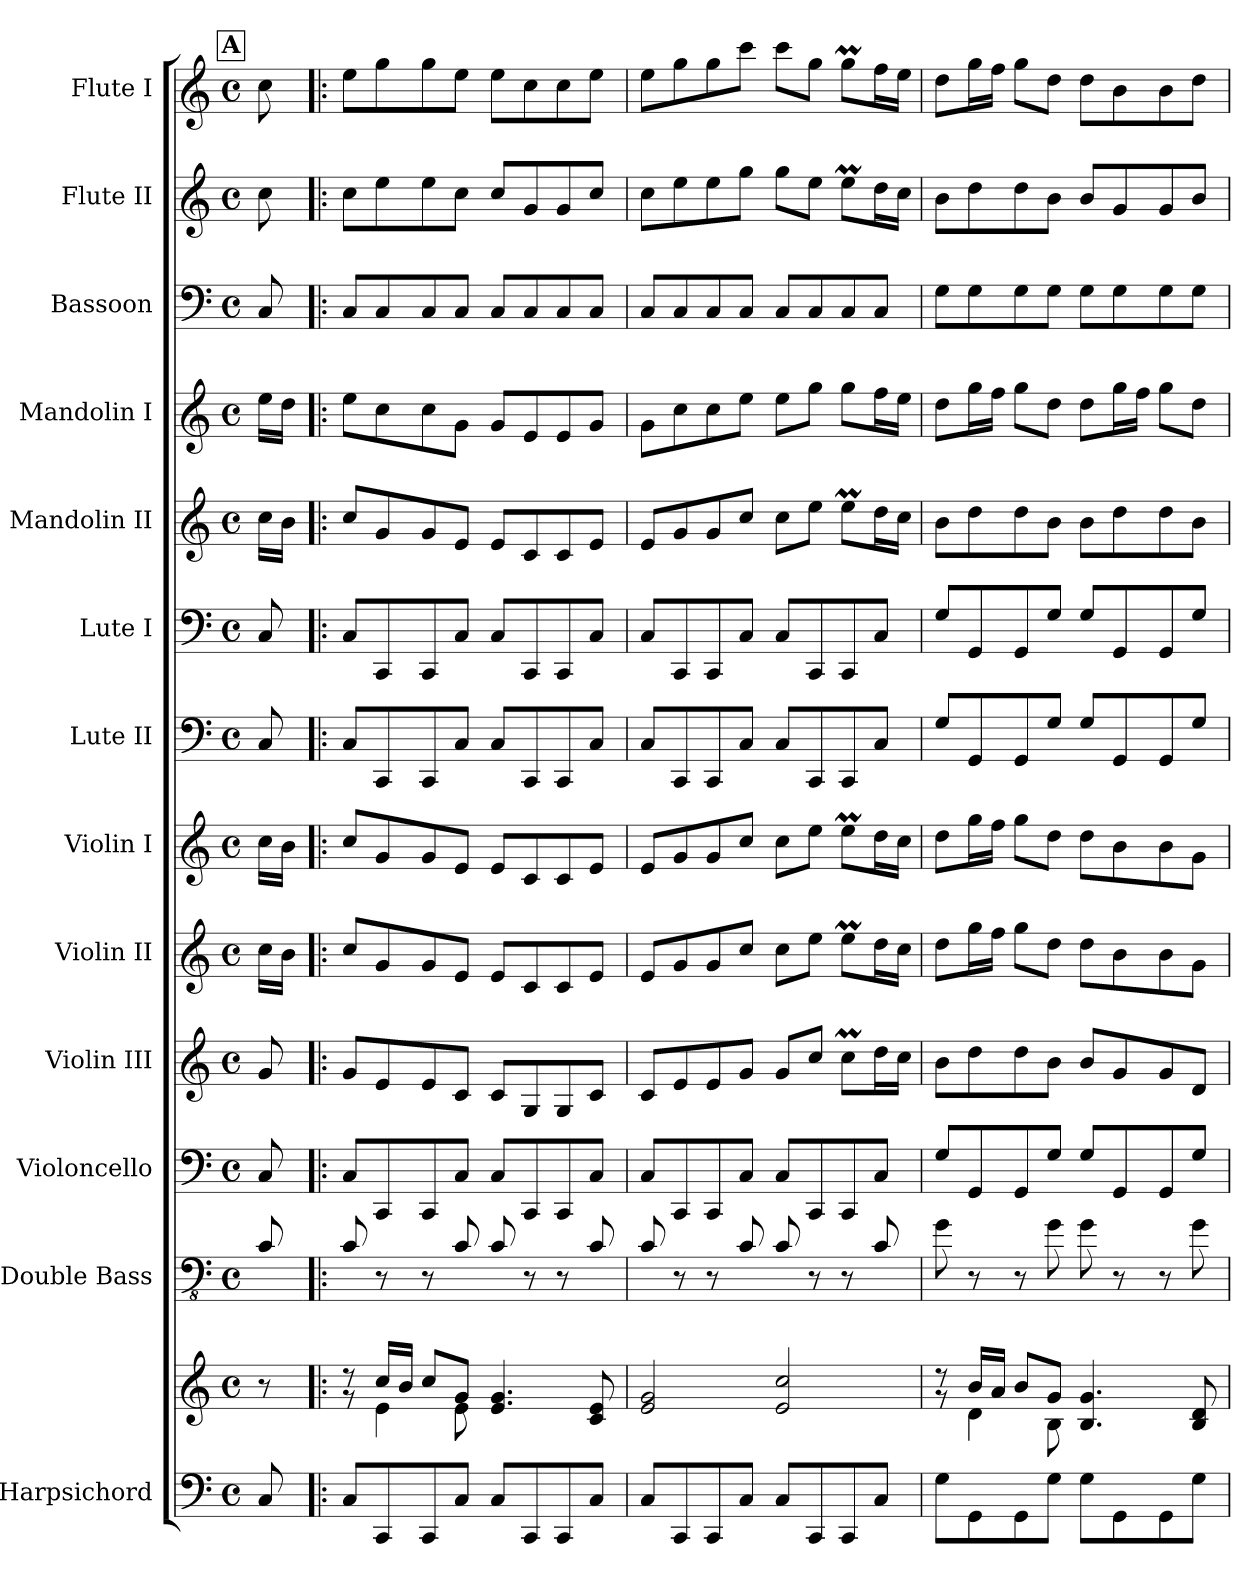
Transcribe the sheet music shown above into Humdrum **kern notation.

**kern	**kern	**kern	**kern	**kern	**kern	**kern	**kern	**kern	**kern	**kern	**kern	**kern	**kern
*part13	*part13	*part12	*part11	*part10	*part9	*part8	*part7	*part6	*part5	*part4	*part3	*part2	*part1
*staff14	*staff13	*staff12	*staff11	*staff10	*staff9	*staff8	*staff7	*staff6	*staff5	*staff4	*staff3	*staff2	*staff1
*I"Harpsichord	*	*I"Double Bass	*I"Violoncello	*I"Violin III	*I"Violin II	*I"Violin I	*I"Lute II	*I"Lute I	*I"Mandolin II	*I"Mandolin I	*I"Bassoon	*I"Flute II	*I"Flute I
*I'Hch.	*	*I'Db.	*I'Vc.	*I'Vln. III	*I'Vln. II	*I'Vln. I	*I'Lt. II	*I'Lt. I	*I'Mdn. II	*I'Mdn. I	*I'Bsn.	*I'Fl. II	*I'Fl. I
*clefF4	*clefG2	*clefFv4	*clefF4	*clefG2	*clefG2	*clefG2	*clefF4	*clefF4	*clefG2	*clefG2	*clefF4	*clefG2	*clefG2
*	*	*ITrd7c12	*	*	*	*	*	*	*	*	*	*	*
*k[]	*k[]	*k[]	*k[]	*k[]	*k[]	*k[]	*k[]	*k[]	*k[]	*k[]	*k[]	*k[]	*k[]
*M4/4	*M4/4	*M4/4	*M4/4	*M4/4	*M4/4	*M4/4	*M4/4	*M4/4	*M4/4	*M4/4	*M4/4	*M4/4	*M4/4
*met(c)	*met(c)	*met(c)	*met(c)	*met(c)	*met(c)	*met(c)	*met(c)	*met(c)	*met(c)	*met(c)	*met(c)	*met(c)	*met(c)
*MM100	*MM100	*MM100	*MM100	*MM100	*MM100	*MM100	*MM100	*MM100	*MM100	*MM100	*MM100	*MM100	*MM100
!!LO:REH:place=s1:a:B:fs=14:t=A
=	=	=	=	=	=	=	=	=	=	=	=	=	=
8C/	8r	8CC/	8C/	8g/	16cc\LL	16cc\LL	8C/	8C/	16cc\LL	16ee\LL	8C/	8cc\	8cc\
.	.	.	.	.	16b\JJ	16b\JJ	.	.	16b\JJ	16dd\JJ	.	.	.
=1!|:	=1!|:	=1!|:	=1!|:	=1!|:	=1!|:	=1!|:	=1!|:	=1!|:	=1!|:	=1!|:	=1!|:	=1!|:	=1!|:
*	*^	*	*	*	*	*	*	*	*	*	*	*	*
8C/L	8r	8r	8CC/	8C/L	8g/L	8cc/L	8cc/L	8C/L	8C/L	8cc/L	8ee\L	8C/L	8cc\L	8ee\L
8CC/	4e\	16cc/LL	8r	8CC/	8e/	8g/	8g/	8CC/	8CC/	8g/	8cc\	8C/	8ee\	8gg\
.	.	16b/JJ	.	.	.	.	.	.	.	.	.	.	.	.
8CC/	.	8cc/L	8r	8CC/	8e/	8g/	8g/	8CC/	8CC/	8g/	8cc\	8C/	8ee\	8gg\
8C/J	8e\	8g/J	8CC/	8C/J	8c/J	8e/J	8e/J	8C/J	8C/J	8e/J	8g\J	8C/J	8cc\J	8ee\J
8C/L	4.e/ 4.g/	2ryy	8CC/	8C/L	8c/L	8e/L	8e/L	8C/L	8C/L	8e/L	8g/L	8C/L	8cc/L	8ee\L
8CC/	.	.	8r	8CC/	8G/	8c/	8c/	8CC/	8CC/	8c/	8e/	8C/	8g/	8cc\
8CC/	.	.	8r	8CC/	8G/	8c/	8c/	8CC/	8CC/	8c/	8e/	8C/	8g/	8cc\
8C/J	8c/ 8e/	.	8CC/	8C/J	8c/J	8e/J	8e/J	8C/J	8C/J	8e/J	8g/J	8C/J	8cc/J	8ee\J
*	*v	*v	*	*	*	*	*	*	*	*	*	*	*	*
=2	=2	=2	=2	=2	=2	=2	=2	=2	=2	=2	=2	=2	=2
8C/L	2e/ 2g/	8CC/	8C/L	8c/L	8e/L	8e/L	8C/L	8C/L	8e/L	8g\L	8C/L	8cc\L	8ee\L
8CC/	.	8r	8CC/	8e/	8g/	8g/	8CC/	8CC/	8g/	8cc\	8C/	8ee\	8gg\
8CC/	.	8r	8CC/	8e/	8g/	8g/	8CC/	8CC/	8g/	8cc\	8C/	8ee\	8gg\
8C/J	.	8CC/	8C/J	8g/J	8cc/J	8cc/J	8C/J	8C/J	8cc/J	8ee\J	8C/J	8gg\J	8ccc\J
8C/L	2e/ 2cc/	8CC/	8C/L	8g/L	8cc\L	8cc\L	8C/L	8C/L	8cc\L	8ee\L	8C/L	8gg\L	8ccc\L
8CC/	.	8r	8CC/	8cc/J	8ee\J	8ee\J	8CC/	8CC/	8ee\J	8gg\J	8C/	8ee\J	8gg\J
8CC/	.	8r	8CC/	8ccM\L	8eem\L	8eem\L	8CC/	8CC/	8eem\L	8gg\L	8C/	8eem\L	8ggM\L
8C/J	.	8CC/	8C/J	16dd\L	16dd\L	16dd\L	8C/J	8C/J	16dd\L	16ff\L	8C/J	16dd\L	16ff\L
.	.	.	.	16cc\JJ	16cc\JJ	16cc\JJ	.	.	16cc\JJ	16ee\JJ	.	16cc\JJ	16ee\JJ
=3	=3	=3	=3	=3	=3	=3	=3	=3	=3	=3	=3	=3	=3
*	*^	*	*	*	*	*	*	*	*	*	*	*	*
8G\L	8r	8r	8GG\	8G/L	8b\L	8dd\L	8dd\L	8G/L	8G/L	8b\L	8dd\L	8G\L	8b\L	8dd\L
8GG\	4d\	16b/LL	8r	8GG/	8dd\	16gg\L	16gg\L	8GG/	8GG/	8dd\	16gg\L	8G\	8dd\	16gg\L
.	.	16a/JJ	.	.	.	16ff\JJ	16ff\JJ	.	.	.	16ff\JJ	.	.	16ff\JJ
8GG\	.	8b/L	8r	8GG/	8dd\	8gg\L	8gg\L	8GG/	8GG/	8dd\	8gg\L	8G\	8dd\	8gg\L
8G\J	8B\	8g/J	8GG\	8G/J	8b\J	8dd\J	8dd\J	8G/J	8G/J	8b\J	8dd\J	8G\J	8b\J	8dd\J
8G\L	4.B/ 4.g/	2ryy	8GG\	8G/L	8b/L	8dd\L	8dd\L	8G/L	8G/L	8b\L	8dd\L	8G\L	8b/L	8dd\L
8GG\	.	.	8r	8GG/	8g/	8b\	8b\	8GG/	8GG/	8dd\	16gg\L	8G\	8g/	8b\
.	.	.	.	.	.	.	.	.	.	.	16ff\JJ	.	.	.
8GG\	.	.	8r	8GG/	8g/	8b\	8b\	8GG/	8GG/	8dd\	8gg\L	8G\	8g/	8b\
8G\J	8B/ 8d/	.	8GG\	8G/J	8d/J	8g\J	8g\J	8G/J	8G/J	8b\J	8dd\J	8G\J	8b/J	8dd\J
*	*v	*v	*	*	*	*	*	*	*	*	*	*	*	*
=	=	=	=	=	=	=	=	=	=	=	=	=	=
*-	*-	*-	*-	*-	*-	*-	*-	*-	*-	*-	*-	*-	*-
